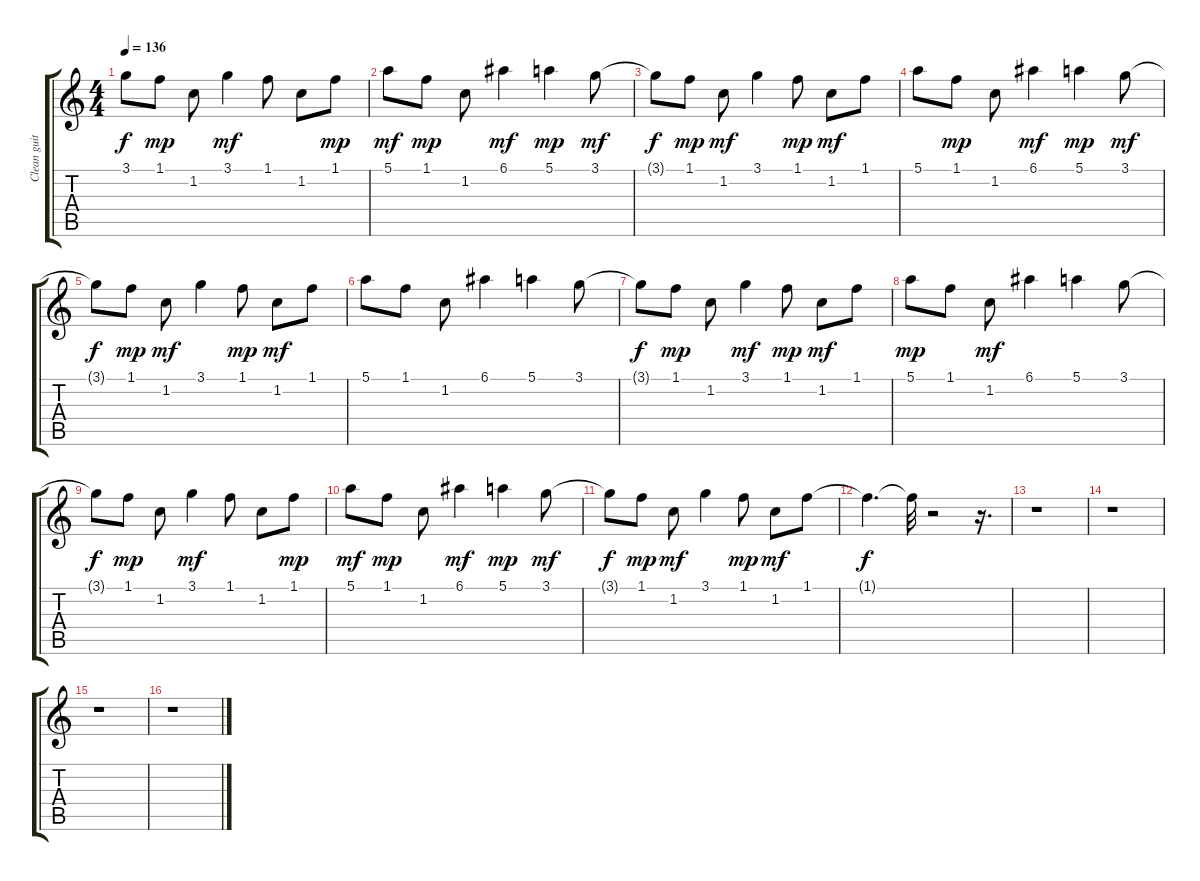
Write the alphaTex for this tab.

\track ("Clean guitar" "Clean guit") {instrument electricguitarclean}
\staff {score tabs}
\tuning (E4 B3 G3 D3 A2 E2) {hide}
\ts (4 4)
\tempo 136
\clef g2
\ks c
3.1{t}.8{dy f} 1.1.8{dy mp} 1.2.8 3.1.4{dy mf} 1.1.8 1.2.8 1.1.8{dy mp} |
5.1.8{dy mf} 1.1.8{dy mp} 1.2.8 6.1.4{dy mf} 5.1.4{dy mp} 3.1.8{dy mf} |
3.1{t}.8{dy f} 1.1.8{dy mp} 1.2.8{dy mf} 3.1.4 1.1.8{dy mp} 1.2.8{dy mf} 1.1.8 |
5.1.8 1.1.8{dy mp} 1.2.8 6.1.4{dy mf} 5.1.4{dy mp} 3.1.8{dy mf} |
3.1{t}.8{dy f} 1.1.8{dy mp} 1.2.8{dy mf} 3.1.4 1.1.8{dy mp} 1.2.8{dy mf} 1.1.8 |
5.1.8 1.1.8 1.2.8 6.1.4 5.1.4 3.1.8 |
3.1{t}.8{dy f} 1.1.8{dy mp} 1.2.8 3.1.4{dy mf} 1.1.8{dy mp} 1.2.8{dy mf} 1.1.8 |
5.1.8{dy mp} 1.1.8 1.2.8{dy mf} 6.1.4 5.1.4 3.1.8 |
3.1{t}.8{dy f} 1.1.8{dy mp} 1.2.8 3.1.4{dy mf} 1.1.8 1.2.8 1.1.8{dy mp} |
5.1.8{dy mf} 1.1.8{dy mp} 1.2.8 6.1.4{dy mf} 5.1.4{dy mp} 3.1.8{dy mf} |
3.1{t}.8{dy f} 1.1.8{dy mp} 1.2.8{dy mf} 3.1.4 1.1.8{dy mp} 1.2.8{dy mf} 1.1.8 |
1.1{t}.4{d dy f} 1.1{t}.32 r.2 r.16{d} |
r.1 |
r.1 |
r.1 |
r.1
